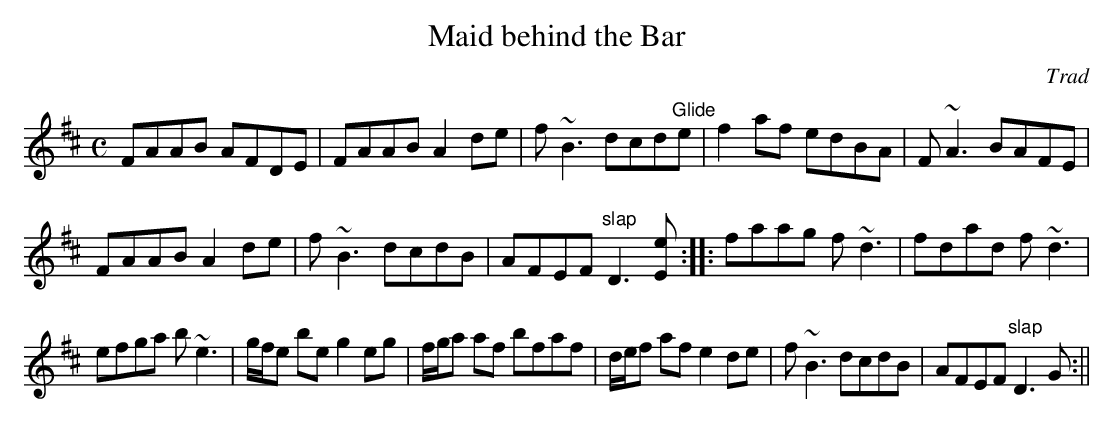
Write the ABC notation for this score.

X:1
T:Maid behind the Bar
M:C
L:1/8
C:Trad
K:D
FAAB AFDE|FAAB A2 de|f~B3 dcd"Glide"e|f2af edBA|F~A3 BAFE|
FAAB A2de|f~B3 dcdB|AFEF "slap"D3[Ee]::faag f~d3|fdad f~d3|
efga b~e3|g/2f/2e be g2eg|f/2g/2a af bfaf|d/2e/2f af e2de|f~B3 dcdB|AFEF"slap"D3G:||
